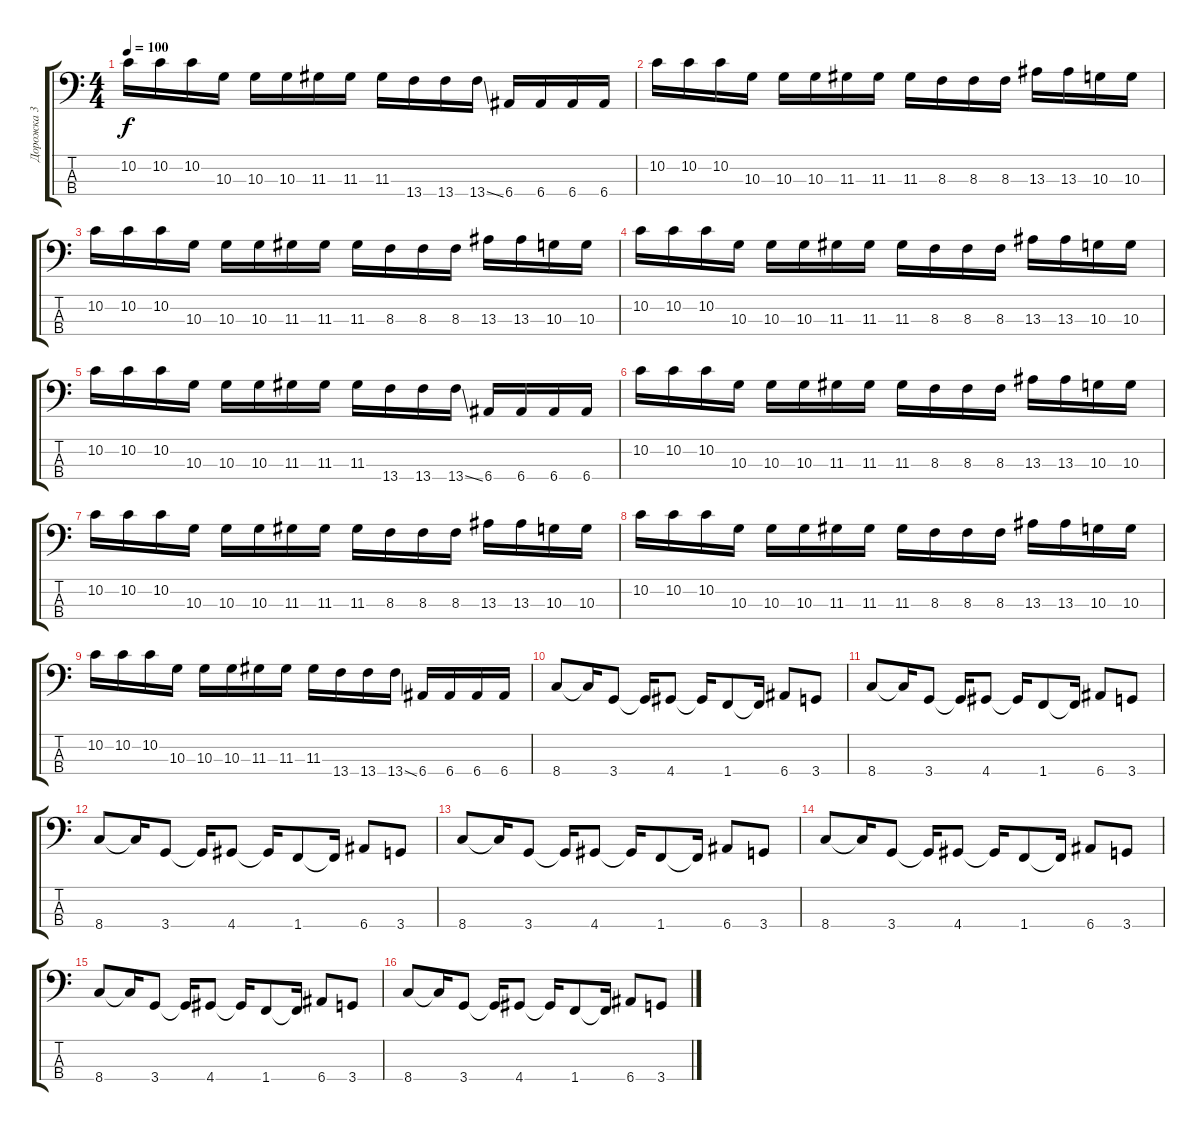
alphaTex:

\track ("Дорожка 3" "Дорожка 3") {instrument electricbassfinger}
\staff {score tabs}
\tuning (G2 D2 A1 E1) {hide}
\ts (4 4)
\tempo 100
\clef f4
\ks c
10.2.16{dy f} 10.2.16 10.2.16 10.3.16 10.3.16 10.3.16 11.3.16 11.3.16 11.3.16 13.4.16 13.4.16 13.4{ss}.16 6.4.16 6.4.16 6.4.16 6.4.16 |
10.2.16 10.2.16 10.2.16 10.3.16 10.3.16 10.3.16 11.3.16 11.3.16 11.3.16 8.3.16 8.3.16 8.3.16 13.3.16 13.3.16 10.3.16 10.3.16 |
10.2.16 10.2.16 10.2.16 10.3.16 10.3.16 10.3.16 11.3.16 11.3.16 11.3.16 8.3.16 8.3.16 8.3.16 13.3.16 13.3.16 10.3.16 10.3.16 |
10.2.16 10.2.16 10.2.16 10.3.16 10.3.16 10.3.16 11.3.16 11.3.16 11.3.16 8.3.16 8.3.16 8.3.16 13.3.16 13.3.16 10.3.16 10.3.16 |
10.2.16 10.2.16 10.2.16 10.3.16 10.3.16 10.3.16 11.3.16 11.3.16 11.3.16 13.4.16 13.4.16 13.4{ss}.16 6.4.16 6.4.16 6.4.16 6.4.16 |
10.2.16 10.2.16 10.2.16 10.3.16 10.3.16 10.3.16 11.3.16 11.3.16 11.3.16 8.3.16 8.3.16 8.3.16 13.3.16 13.3.16 10.3.16 10.3.16 |
10.2.16 10.2.16 10.2.16 10.3.16 10.3.16 10.3.16 11.3.16 11.3.16 11.3.16 8.3.16 8.3.16 8.3.16 13.3.16 13.3.16 10.3.16 10.3.16 |
10.2.16 10.2.16 10.2.16 10.3.16 10.3.16 10.3.16 11.3.16 11.3.16 11.3.16 8.3.16 8.3.16 8.3.16 13.3.16 13.3.16 10.3.16 10.3.16 |
10.2.16 10.2.16 10.2.16 10.3.16 10.3.16 10.3.16 11.3.16 11.3.16 11.3.16 13.4.16 13.4.16 13.4{ss}.16 6.4.16 6.4.16 6.4.16 6.4.16 |
8.4.8 8.4{t}.16 3.4.8 3.4{t}.16 4.4.8 4.4{t}.16 1.4.8 1.4{t}.16 6.4.8 3.4.8 |
8.4.8 8.4{t}.16 3.4.8 3.4{t}.16 4.4.8 4.4{t}.16 1.4.8 1.4{t}.16 6.4.8 3.4.8 |
8.4.8 8.4{t}.16 3.4.8 3.4{t}.16 4.4.8 4.4{t}.16 1.4.8 1.4{t}.16 6.4.8 3.4.8 |
8.4.8 8.4{t}.16 3.4.8 3.4{t}.16 4.4.8 4.4{t}.16 1.4.8 1.4{t}.16 6.4.8 3.4.8 |
8.4.8 8.4{t}.16 3.4.8 3.4{t}.16 4.4.8 4.4{t}.16 1.4.8 1.4{t}.16 6.4.8 3.4.8 |
8.4.8 8.4{t}.16 3.4.8 3.4{t}.16 4.4.8 4.4{t}.16 1.4.8 1.4{t}.16 6.4.8 3.4.8 |
8.4.8 8.4{t}.16 3.4.8 3.4{t}.16 4.4.8 4.4{t}.16 1.4.8 1.4{t}.16 6.4.8 3.4.8
